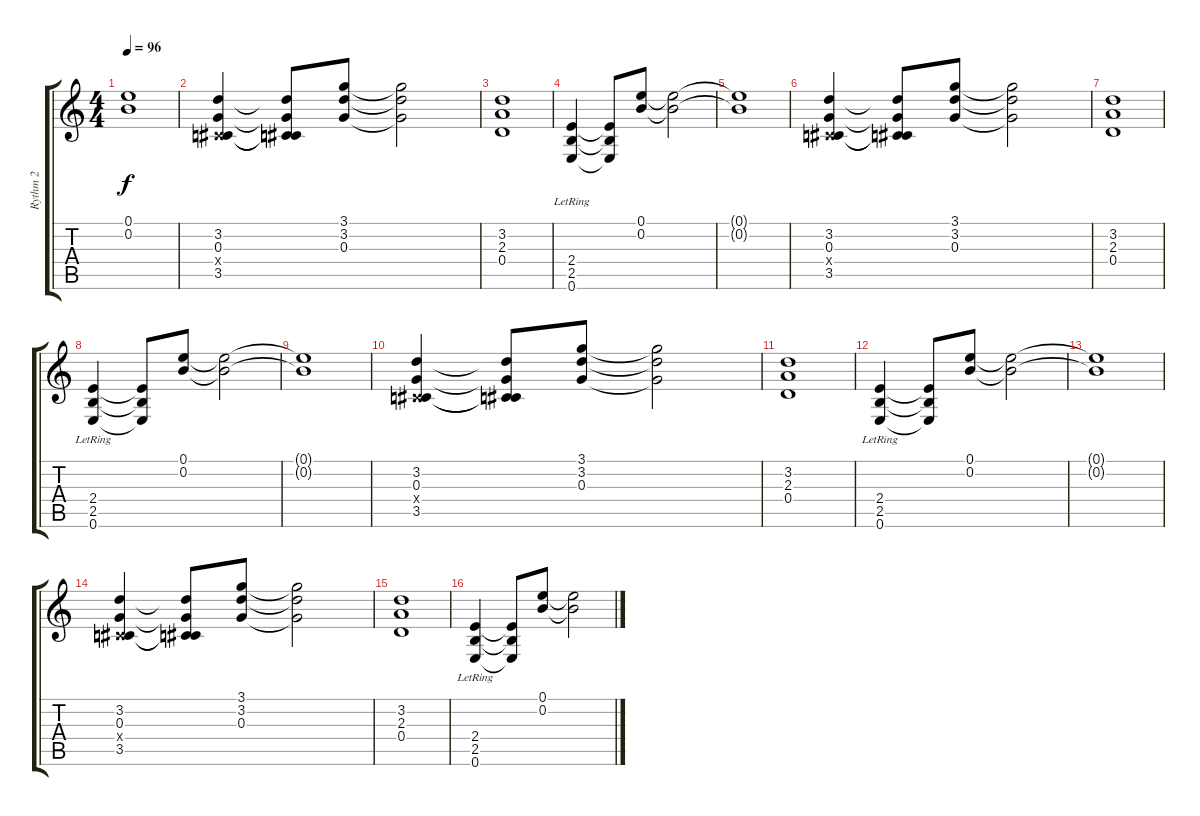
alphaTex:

\track ("Rythm 2" "Rythm 2") {instrument overdrivenguitar}
\staff {score tabs}
\tuning (E4 B3 G3 D3 A2 E2) {hide}
\ts (4 4)
\tempo 96
\clef g2
\ks c
(0.1{t} 0.2{t}).1{dy f} |
(3.2 0.3 -1.4{x} 3.5).4 (3.2{t} 0.3{t} -1.4{t} 3.5{t}).8 (3.1 3.2 0.3).8 (3.1{t} 3.2{t} 0.3{t}).2 |
(3.2 2.3 0.4).1 |
(2.4{lr} 2.5{lr} 0.6{lr}).4 (2.4{t} 2.5{t} 0.6{t}).8 (0.1 0.2).8 (0.1{t} 0.2{t}).2 |
(0.1{t} 0.2{t}).1 |
(3.2 0.3 -1.4{x} 3.5).4 (3.2{t} 0.3{t} -1.4{t} 3.5{t}).8 (3.1 3.2 0.3).8 (3.1{t} 3.2{t} 0.3{t}).2 |
(3.2 2.3 0.4).1 |
(2.4{lr} 2.5{lr} 0.6{lr}).4 (2.4{t} 2.5{t} 0.6{t}).8 (0.1 0.2).8 (0.1{t} 0.2{t}).2 |
(0.1{t} 0.2{t}).1 |
(3.2 0.3 -1.4{x} 3.5).4 (3.2{t} 0.3{t} -1.4{t} 3.5{t}).8 (3.1 3.2 0.3).8 (3.1{t} 3.2{t} 0.3{t}).2 |
(3.2 2.3 0.4).1 |
(2.4{lr} 2.5{lr} 0.6{lr}).4 (2.4{t} 2.5{t} 0.6{t}).8 (0.1 0.2).8 (0.1{t} 0.2{t}).2 |
(0.1{t} 0.2{t}).1 |
(3.2 0.3 -1.4{x} 3.5).4 (3.2{t} 0.3{t} -1.4{t} 3.5{t}).8 (3.1 3.2 0.3).8 (3.1{t} 3.2{t} 0.3{t}).2 |
(3.2 2.3 0.4).1 |
(2.4{lr} 2.5{lr} 0.6{lr}).4 (2.4{t} 2.5{t} 0.6{t}).8 (0.1 0.2).8 (0.1{t} 0.2{t}).2
